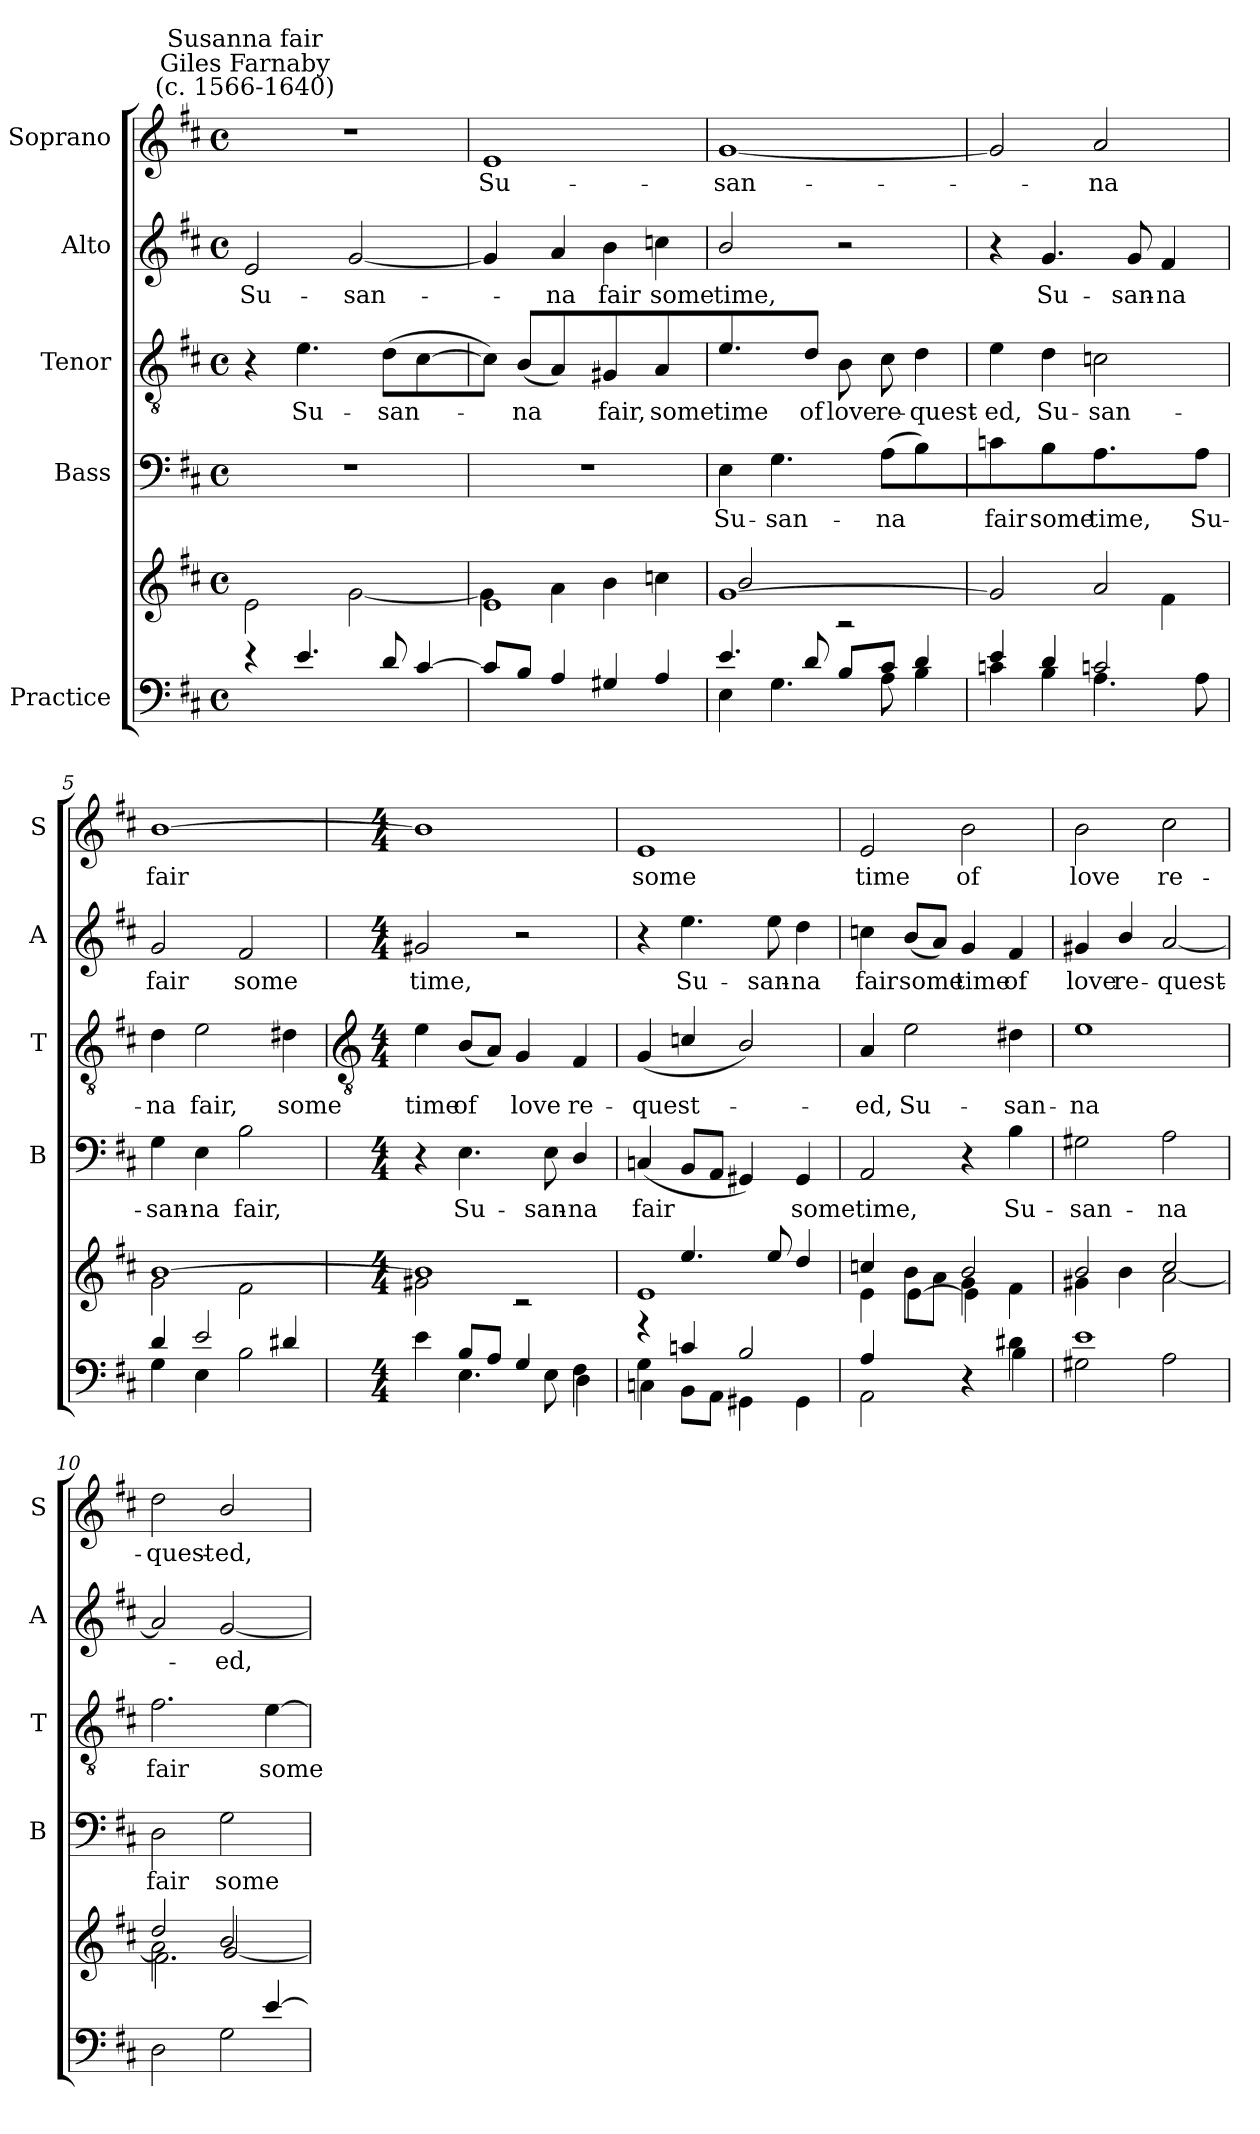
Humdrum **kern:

**kern	**kern	**kern	**text	**kern	**text	**kern	**text	**kern	**text
*part5	*part5	*part4	*part4	*part3	*part3	*part2	*part2	*part1	*part1
*staff6	*staff5	*staff4	*staff4	*staff3	*staff3	*staff2	*staff2	*staff1	*staff1
*I"Practice	*	*I"Bass	*	*I"Tenor	*	*I"Alto	*	*I"Soprano	*
*	*	*I'B	*	*I'T	*	*I'A	*	*I'S	*
*clefF4	*clefG2	*clefF4	*	*clefGv2	*	*clefG2	*	*clefG2	*
*k[f#c#]	*k[f#c#]	*k[f#c#]	*	*k[f#c#]	*	*k[f#c#]	*	*k[f#c#]	*
*D:	*D:	*D:	*	*D:	*	*D:	*	*D:	*
*M4/4	*M4/4	*M4/4	*	*M4/4	*	*M4/4	*	*M4/4	*
*met(c)	*met(c)	*met(c)	*	*met(c)	*	*met(c)	*	*met(c)	*
=1	=1	=1	=1	=1	=1	=1	=1	=1	=1
*^	*^	*	*	*	*	*	*	*	*
!	!	!	!	!	!	!	!	!	!	!LO:TX:a:cj:t=Giles Farnaby\n(c. 1566-1640)	!
!	!	!	!	!	!	!	!	!	!	!LO:TX:a:cj:t=Susanna fair	!
!	!	!	!	!	!	!	!	!	!LO:LY:b	!	!
4r	1ryy	1ryy	2e	1r	.	4r	.	2e	Su-	1r	.
!	!	!	!	!	!	!	!LO:LY:b	!	!	!	!
4.e	.	.	.	.	.	4.e	Su-	.	.	.	.
!	!	!	!	!	!	!	!	!	!LO:LY:b	!	!
.	.	.	[2g	.	.	.	.	[2g	-san-	.	.
!	!	!	!	!	!	!	!LO:LY:b	!	!	!	!
8d	.	.	.	.	.	(>8dL	-san-	.	.	.	.
[4c#	.	.	.	.	.	[4c#	.	.	.	.	.
=2	=2	=2	=2	=2	=2	=2	=2	=2	=2	=2	=2
!	!	!	!	!	!	!	!	!	!	!	!LO:LY:b
8c#L]	1ryy	1e	4g]	1r	.	8c#J])	.	4g]	.	1e	Su-
!	!	!	!	!	!	!	!LO:LY:b	!	!	!	!
8B/J	.	.	.	.	.	(<8B/L	na	.	.	.	.
!	!	!	!	!	!	!	!	!	!LO:LY:b	!	!
4A	.	.	4a	.	.	4A)	.	4a	na	.	.
!	!	!	!	!	!	!	!LO:LY:b	!	!LO:LY:b	!	!
4G#X	.	.	4b	.	.	4G#X	fair,	4b	fair	.	.
!	!	!	!	!	!	!	!LO:LY:b	!	!LO:LY:b	!	!
4A	.	.	4ccn	.	.	4A	some	4ccn	some	.	.
=3	=3	=3	=3	=3	=3	=3	=3	=3	=3	=3	=3
!	!	!	!	!	!LO:LY:b	!	!LO:LY:b	!	!LO:LY:b	!	!LO:LY:b
4.e/	4E	[1g	2b/	4E	Su-	4.e	time	2b/	time,	[1g	-san-
!	!	!	!	!	!LO:LY:b	!	!	!	!	!	!
.	4.G	.	.	4.G	-san-	.	.	.	.	.	.
!	!	!	!	!	!	!	!LO:LY:b	!	!	!	!
8d/	.	.	.	.	.	8dJ	of	.	.	.	.
!	!	!	!	!	!	!	!LO:LY:b	!	!	!	!
8B/L	.	.	2r	.	.	8B	love	2r	.	.	.
!	!	!	!	!	!LO:LY:b	!	!LO:LY:b	!	!	!	!
8c#/J	8AL	.	.	(>8AL	-na	8c#	re-	.	.	.	.
!	!	!	!	!	!	!	!LO:LY:b	!	!	!	!
4d	4B	.	.	4B)	.	4d	-quest-	.	.	.	.
=4	=4	=4	=4	=4	=4	=4	=4	=4	=4	=4	=4
!	!	!	!	!	!LO:LY:b	!	!LO:LY:b	!	!	!	!
4e	4cn	2g/]	4ryy	4cn	fair	4e	-ed,	4r	.	2g]	.
!	!	!	!	!	!LO:LY:b	!	!LO:LY:b	!	!LO:LY:b	!	!
4d	4B	.	4.g\	4B	some	4d	Su-	4.g/	Su-	.	.
!	!	!	!	!	!LO:LY:b	!	!LO:LY:b	!	!	!	!LO:LY:b
2cn/	4.A	2a	.	4.A	time,	2cn	-san-	.	.	2a	-na
!	!	!	!	!	!	!	!	!	!LO:LY:b	!	!
.	.	.	8g\J	.	.	.	.	8g/	-san-	.	.
!	!	!	!	!	!	!	!	!	!LO:LY:b	!	!
.	.	.	4f#\	.	.	.	.	4f#	-na	.	.
!	!	!	!	!	!LO:LY:b	!	!	!	!	!	!
.	8A	.	.	8AJ	Su-	.	.	.	.	.	.
=5	=5	=5	=5	=5	=5	=5	=5	=5	=5	=5	=5
!	!	!	!	!	!LO:LY:b	!	!LO:LY:b	!	!LO:LY:b	!	!LO:LY:b
4d	4G	[1b	2g\	4G	-san-	4d	-na	2g/	fair	[1b	fair
!	!	!	!	!	!LO:LY:b	!	!LO:LY:b	!	!	!	!
2e/	4E	.	.	4E	-na	2e	fair,	.	.	.	.
!	!	!	!	!	!LO:LY:b	!	!	!	!LO:LY:b	!	!
.	2B	.	2f#\	2B	fair,	.	.	2f#	some	.	.
!	!	!	!	!	!	!	!LO:LY:b	!	!	!	!
4d#X/	.	.	.	.	.	4d#X	some	.	.	.	.
!!LO:LB:g=z
=6	=6	=6	=6	=6	=6	=6	=6	=6	=6	=6	=6
*	*	*	*	*	*	*clefGv2	*	*	*	*	*
*M4/4	*	*M4/4	*	*M4/4	*	*M4/4	*	*M4/4	*	*M4/4	*
!	!	!	!	!	!	!	!LO:LY:b	!	!LO:LY:b	!	!
4e\	4ryy	1b]	2g#X\	4r	.	4e	time	2g#X	time,	1b]	.
!	!	!	!	!	!LO:LY:b	!	!LO:LY:b	!	!	!	!
8B/L	4.E	.	.	4.E	Su-	(<8BL	of	.	.	.	.
8A/J	.	.	.	.	.	8AJ)	.	.	.	.	.
!	!	!	!	!	!	!	!LO:LY:b	!	!	!	!
4G/	.	.	2r	.	.	4G/	love	2r	.	.	.
!	!	!	!	!	!LO:LY:b	!	!	!	!	!	!
.	8E	.	.	8E	-san-	.	.	.	.	.	.
!	!	!	!	!	!LO:LY:b	!	!LO:LY:b	!	!	!	!
4F#\	4D\	.	.	4D/	-na	4F#	re-	.	.	.	.
=7	=7	=7	=7	=7	=7	=7	=7	=7	=7	=7	=7
!	!	!	!	!	!LO:LY:b	!	!LO:LY:b	!	!	!	!LO:LY:b
4G\	4Cn\	1e	4r	(<4Cn/	fair	(<4G	-quest-	4r	.	1e	some
!	!	!	!	!	!	!	!	!	!LO:LY:b	!	!
4cn/	8BB\L	.	4.ee/	8BBL	.	4cn/	.	4.ee	Su-	.	.
.	8AA\J	.	.	8AAJ	.	.	.	.	.	.	.
2B/	4GG#X\	.	.	4GG#X)	.	2B/)	.	.	.	.	.
!	!	!	!	!	!	!	!	!	!LO:LY:b	!	!
.	.	.	8ee/	.	.	.	.	8ee	-san-	.	.
!	!	!	!	!	!LO:LY:b	!	!	!	!LO:LY:b	!	!
.	4GG#\	.	4dd/	4GG#	some	.	.	4dd	-na	.	.
=8	=8	=8	=8	=8	=8	=8	=8	=8	=8	=8	=8
*	*	*	*^	*	*	*	*	*	*	*	*
!	!	!	!	!	!	!LO:LY:b	!	!LO:LY:b	!	!LO:LY:b	!	!LO:LY:b
4A/	2AA\	4e\	4ccn/	4ryy	2AA	time,	4A	ed,	4ccn	fair	2e	time
!	!	!	!	!	!	!	!	!LO:LY:b	!	!LO:LY:b	!	!
2ryy	.	4ryy	8bL	[4e\	.	.	2e	Su-	(<8bL	some	.	.
.	.	.	8aJ	.	.	.	.	.	8aJ)	.	.	.
!	!	!	!	!	!	!	!	!	!	!LO:LY:b	!	!LO:LY:b
.	4r	2b/	4g\	4e\]	4r	.	.	.	4g/	time	2b	of
!	!	!	!	!	!	!LO:LY:b	!	!LO:LY:b	!	!LO:LY:b	!	!
4d#X\	4B	.	4f#\	4ryy	4B	Su-	4d#X	-san-	4f#	of	.	.
=9	=9	=9	=9	=9	=9	=9	=9	=9	=9	=9	=9	=9
!	!	!	!	!	!	!LO:LY:b	!	!LO:LY:b	!	!LO:LY:b	!	!LO:LY:b
*	*	*	*v	*v	*	*	*	*	*	*	*	*
1e\	2G#X	2b/	4g#X\	2G#X	-san-	1e	-na	4g#X	love	2b	love
!	!	!	!	!	!	!	!	!	!LO:LY:b	!	!
.	.	.	4b\	.	.	.	.	4b/	re-	.	.
!	!	!	!	!	!LO:LY:b	!	!	!	!LO:LY:b	!	!LO:LY:b
.	2A	2cc#	[2a\	2A	-na	.	.	[2a	-quest-	2cc#	re-
=10	=10	=10	=10	=10	=10	=10	=10	=10	=10	=10	=10
*	*	*	*^	*	*	*	*	*	*	*	*
!	!	!	!	!	!	!LO:LY:b	!	!LO:LY:b	!	!	!	!LO:LY:b
2.ryy	2D	2dd	2a\]	2.f#\	2D	fair	2.f#	fair	2a]	.	2dd	-quest-
!	!	!	!	!	!	!LO:LY:b	!	!	!	!LO:LY:b	!	!LO:LY:b
.	2G	2b/	[2g/	.	2G	some	.	.	[2g/	ed,	2b/	-ed,
!	!	!	!	!	!	!	!	!LO:LY:b	!	!	!	!
[4e/	.	.	.	4ryy	.	.	[4e	some	.	.	.	.
*v	*v	*	*	*	*	*	*	*	*	*	*	*
*	*v	*v	*v	*	*	*	*	*	*	*	*
=	=	=	=	=	=	=	=	=	=
*-	*-	*-	*-	*-	*-	*-	*-	*-	*-
